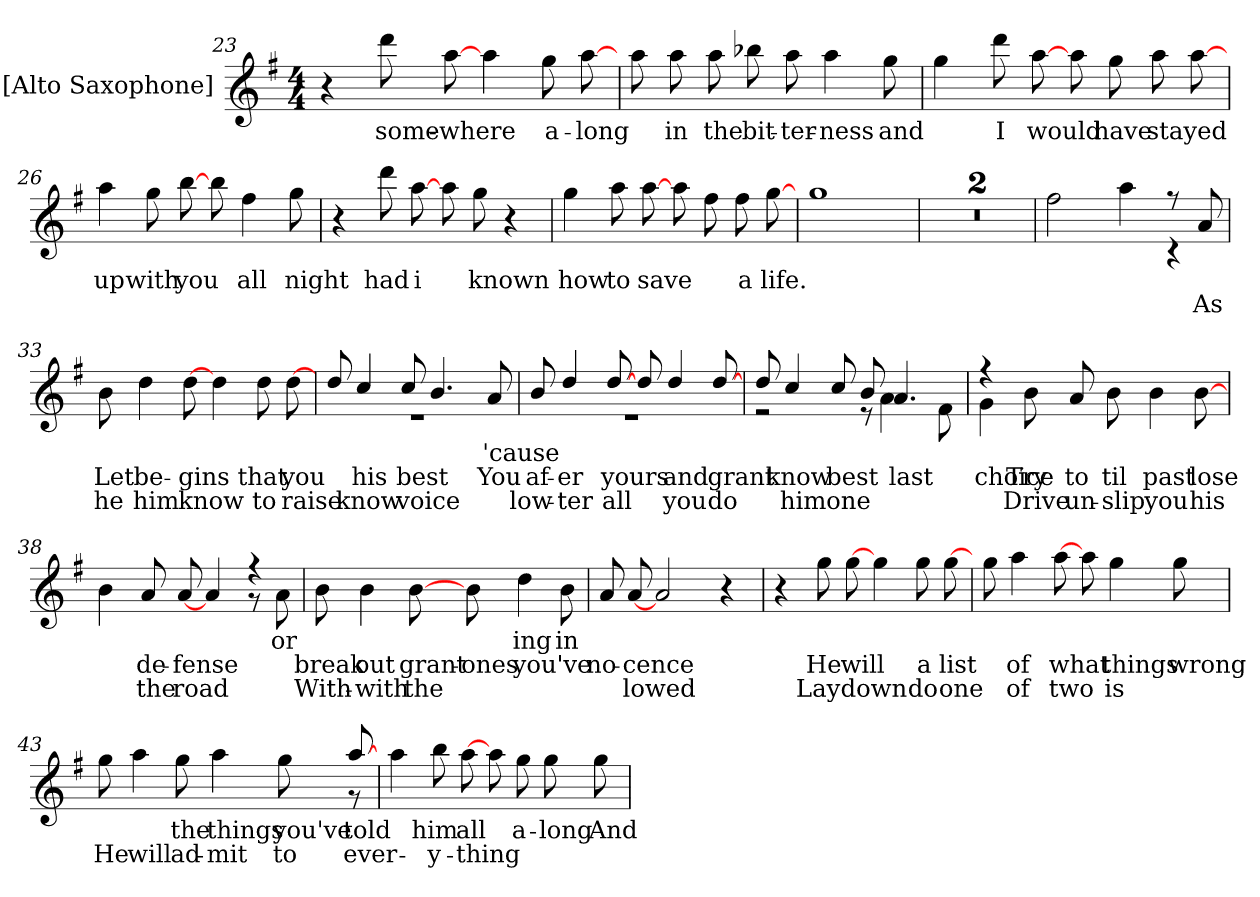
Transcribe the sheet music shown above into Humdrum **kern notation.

**kern	**text	**text	**text
*part1	*part1	*part1	*part1
*staff1	*staff1	*staff1	*staff1
*I"[Alto Saxophone]	*	*	*
*I'A Sax	*	*	*
*clefG2	*	*	*
*ITrd5c9	*	*	*
*k[b-e-]	*	*	*
*B-:	*	*	*
*M4/4	*	*	*
=23	=23	=23	=23
4r	.	.	.
8ffL	-some-	.	.
[8cc	-where	.	.
4cc	.	.	.
8b-L	-a-	.	.
[8cc	-long	.	.
=24	=24	=24	=24
8ccL	.	.	.
8cc	-in	.	.
8cc	-the	.	.
8dd-	-bit-	.	.
8ccL	-ter-	.	.
4cc	-ness	.	.
8b-	-and	.	.
!!LO:LB:g=z
=25	=25	=25	=25
4b-	.	.	.
8ffL	-I	.	.
[8cc	-would	.	.
8ccL	.	.	.
8b-	-have	.	.
8cc	-stayed	.	.
[8cc	.	.	.
=26	=26	=26	=26
4cc	-up	.	.
8b-L	-with	.	.
[8dd	-you	.	.
8ddL	.	.	.
4a	-all	.	.
8b-	-night	.	.
=27	=27	=27	=27
4r	.	.	.
8ffL	-had	.	.
[8cc	-i	.	.
8ccL	.	.	.
8b-	-known	.	.
4r	.	.	.
=28	=28	=28	=28
4b-	-how	.	.
8ccL	-to	.	.
[8cc	-save	.	.
8ccL	.	.	.
8a	.	.	.
8a	-a	.	.
[8b-	-life.	.	.
!!LO:LB:g=z
=29	=29	=29	=29
1b-	.	.	.
=30	=30	=30	=30
1r	.	.	.
=31	=31	=31	=31
1r	.	.	.
=32	=32	=32	=32
*^	*	*	*
2a	2.ryy	.	.	.
4cc	.	.	.	.
8r	4r	.	.	.
8c	.	.	-As	.
*v	*v	*	*	*
=33	=33	=33	=33
8dL	.	-Let	-he
4f	.	-be-	-him
[8f	.	-gins	-know
4f	.	.	.
8fL	.	-that	-to
[8f	.	-you	-raise
=34	=34	=34	=34
*^	*	*	*
8fL	1r	.	.	.
4e-	.	.	-his	-know
8e-	.	.	-best	-voice
4.d	.	.	.	.
8c	.	-'cause	-You	.
=35	=35	=35	=35	=35
8dL	1r	.	-af-	-low-
4f	.	.	-er	-ter
[8f	.	.	-yours	-all
8fL	.	.	.	.
4f	.	.	-and	-you
[8f	.	.	-grant	-do
=36	=36	=36	=36	=36
8fL	2r	.	.	.
4e-	.	.	-know	-him
8e-	.	.	-best	-one
8dL	8r	.	.	.
4.c	4c	.	-last	.
.	8A	.	.	.
=37	=37	=37	=37	=37
4r	4B-	.	-choice	.
8dL	2.ryy	.	-Try	-Drive
8c	.	.	-to	-un-
8dL	.	.	-til	-slip
4d	.	.	-past	-you
[8d	.	.	-lose	-his
=38	=38	=38	=38	=38
4d	2.ryy	.	.	.
8cL	.	.	-de-	-the
[8c	.	.	-fense	-road
4c	.	.	.	.
4r	8r	.	.	.
.	8c	-or	.	.
*v	*v	*	*	*
=39	=39	=39	=39
8dL	.	-break	-With-
4d	.	-out	-with
[8d	.	-grant-	-the
8dL	.	-ones	.
4f	-ing	-you've	.
8d	-in	.	.
=40	=40	=40	=40
8cL	.	-no-	.
[8c	.	-cence	-lowed
2c	.	.	.
4r	.	.	.
=41	=41	=41	=41
4r	.	.	.
8b-L	.	-He	-Lay
[8b-	.	-will	-down
4b-	.	.	.
8b-L	.	-a	-do
[8b-	.	-list	-one
=42	=42	=42	=42
8b-L	.	.	.
4cc	.	-of	-of
[8cc	.	-what	-two
8ccL	.	.	.
4b-	.	-things	-is
8b-	.	-wrong	.
=43	=43	=43	=43
*^	*	*	*
8b-L	2..ryy	.	-He	.
4cc	.	.	-will	.
8b-	.	-the	-ad-	.
4cc	.	-things	-mit	.
8b-L	.	-you've	-to	.
[8cc	8r	-told	-ever-	.
*v	*v	*	*	*
=44	=44	=44	=44
4cc	.	.	.
8ddL	-him	-y-	.
[8cc	-all	-thing	.
8ccL	.	.	.
8b-	-a-	.	.
8b-	-long	.	.
8b-	-And	.	.
=	=	=	=
*-	*-	*-	*-
